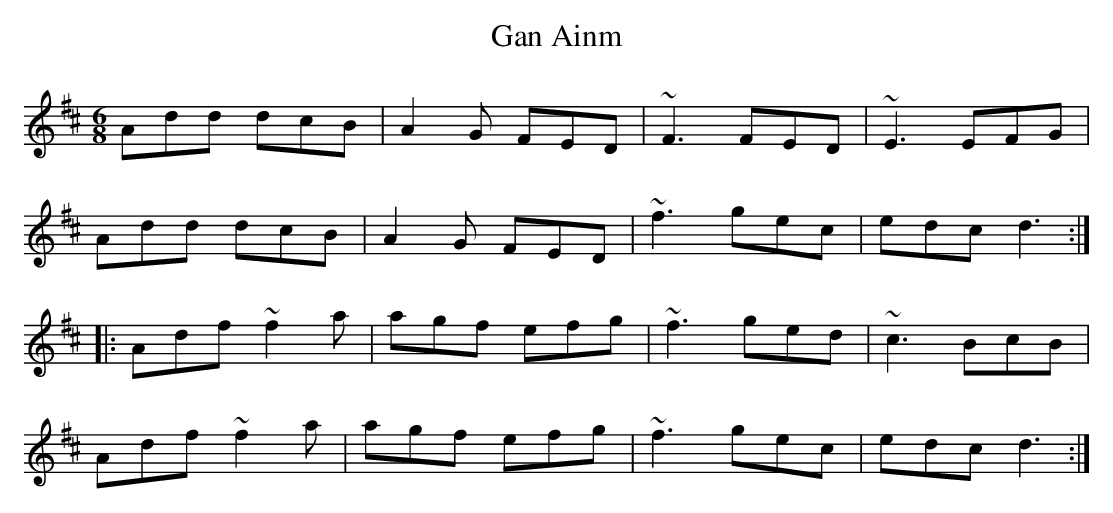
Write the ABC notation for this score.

X:1
T:Gan Ainm
M:6/8
L:1/8
K:D
Add dcB|A2G FED|~F3 FED|~E3 EFG|!
Add dcB|A2G FED|~f3 gec|edc d3:|!
|:Adf ~f2a|agf efg|~f3 ged|~c3 BcB|!
Adf ~f2a|agf efg|~f3 gec|edc d3:|!
